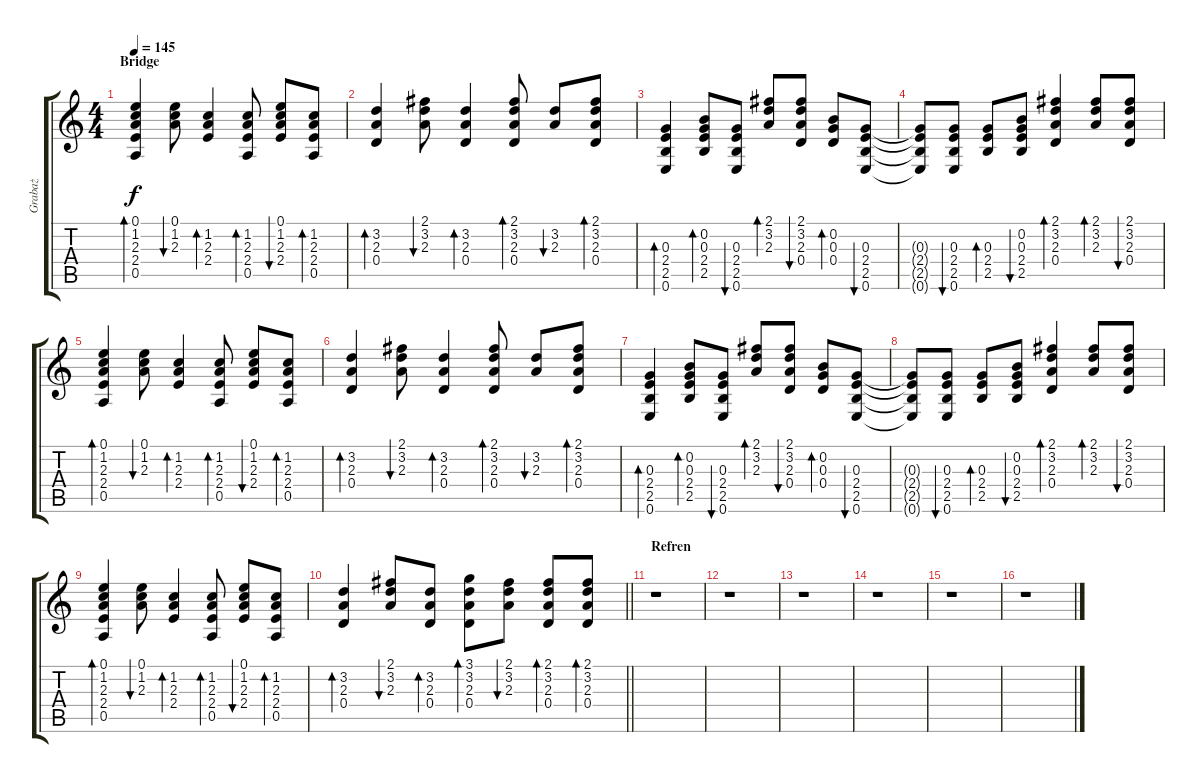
\track ("Grabaż" "Grabaż") {instrument acousticguitarsteel}
\staff {score tabs}
\tuning (E4 B3 G3 D3 A2 E2) {hide}
\ts (4 4)
\section ("" "Bridge")
\tempo 145
\clef g2
\ks c
(0.1 1.2 2.3 2.4 0.5).4{bd 60 dy f} (0.1 1.2 2.3).8{bu 60} (1.2 2.3 2.4).4{bd 60} (1.2 2.3 2.4 0.5).8{bd 60} (0.1 1.2 2.3 2.4).8{bu 60} (1.2 2.3 2.4 0.5).8{bd 60} |
(3.2 2.3 0.4).4{bd 60} (2.1 3.2 2.3).8{bu 60} (3.2 2.3 0.4).4{bd 60} (2.1 3.2 2.3 0.4).8{bd 60} (3.2 2.3).8{bu 60} (2.1 3.2 2.3 0.4).8{bd 60} |
(0.3 2.4 2.5 0.6).4{bd 60} (0.2 0.3 2.4 2.5).8{bd 60} (0.3 2.4 2.5 0.6).8{bu 60} (2.1 3.2 2.3).8{bd 60} (2.1 3.2 2.3 0.4).8{bu 60} (0.2 0.3 0.4).8{bd 60} (0.3 2.4 2.5 0.6).8{bu 60} |
(0.3{t} 2.4{t} 2.5{t} 0.6{t}).8 (0.3 2.4 2.5 0.6).8{bu 60} (0.3 2.4 2.5).8{bd 60} (0.2 0.3 2.4 2.5).8{bu 60} (2.1 3.2 2.3 0.4).4{bd 60} (2.1 3.2 2.3).8{bd 60} (2.1 3.2 2.3 0.4).8{bu 60} |
(0.1 1.2 2.3 2.4 0.5).4{bd 60} (0.1 1.2 2.3).8{bu 60} (1.2 2.3 2.4).4{bd 60} (1.2 2.3 2.4 0.5).8{bd 60} (0.1 1.2 2.3 2.4).8{bu 60} (1.2 2.3 2.4 0.5).8{bd 60} |
(3.2 2.3 0.4).4{bd 60} (2.1 3.2 2.3).8{bu 60} (3.2 2.3 0.4).4{bd 60} (2.1 3.2 2.3 0.4).8{bd 60} (3.2 2.3).8{bu 60} (2.1 3.2 2.3 0.4).8{bd 60} |
(0.3 2.4 2.5 0.6).4{bd 60} (0.2 0.3 2.4 2.5).8{bd 60} (0.3 2.4 2.5 0.6).8{bu 60} (2.1 3.2 2.3).8{bd 60} (2.1 3.2 2.3 0.4).8{bu 60} (0.2 0.3 0.4).8{bd 60} (0.3 2.4 2.5 0.6).8{bu 60} |
(0.3{t} 2.4{t} 2.5{t} 0.6{t}).8 (0.3 2.4 2.5 0.6).8{bu 60} (0.3 2.4 2.5).8{bd 60} (0.2 0.3 2.4 2.5).8{bu 60} (2.1 3.2 2.3 0.4).4{bd 60} (2.1 3.2 2.3).8{bd 60} (2.1 3.2 2.3 0.4).8{bu 60} |
(0.1 1.2 2.3 2.4 0.5).4{bd 60} (0.1 1.2 2.3).8{bu 60} (1.2 2.3 2.4).4{bd 60} (1.2 2.3 2.4 0.5).8{bd 60} (0.1 1.2 2.3 2.4).8{bu 60} (1.2 2.3 2.4 0.5).8{bd 60} |
\barLineRight lightlight
(3.2 2.3 0.4).4{bd 60} (2.1 3.2 2.3).8{bu 60} (3.2 2.3 0.4).8{bd 60} (3.1 3.2 2.3 0.4).8{bd 60} (2.1 3.2 2.3).8{bu 60} (2.1 3.2 2.3 0.4).8{bd 60} (2.1 3.2 2.3 0.4).8{bd 60} |
\section ("" "Refren")
r.1 |
r.1 |
r.1 |
r.1 |
r.1 |
r.1
